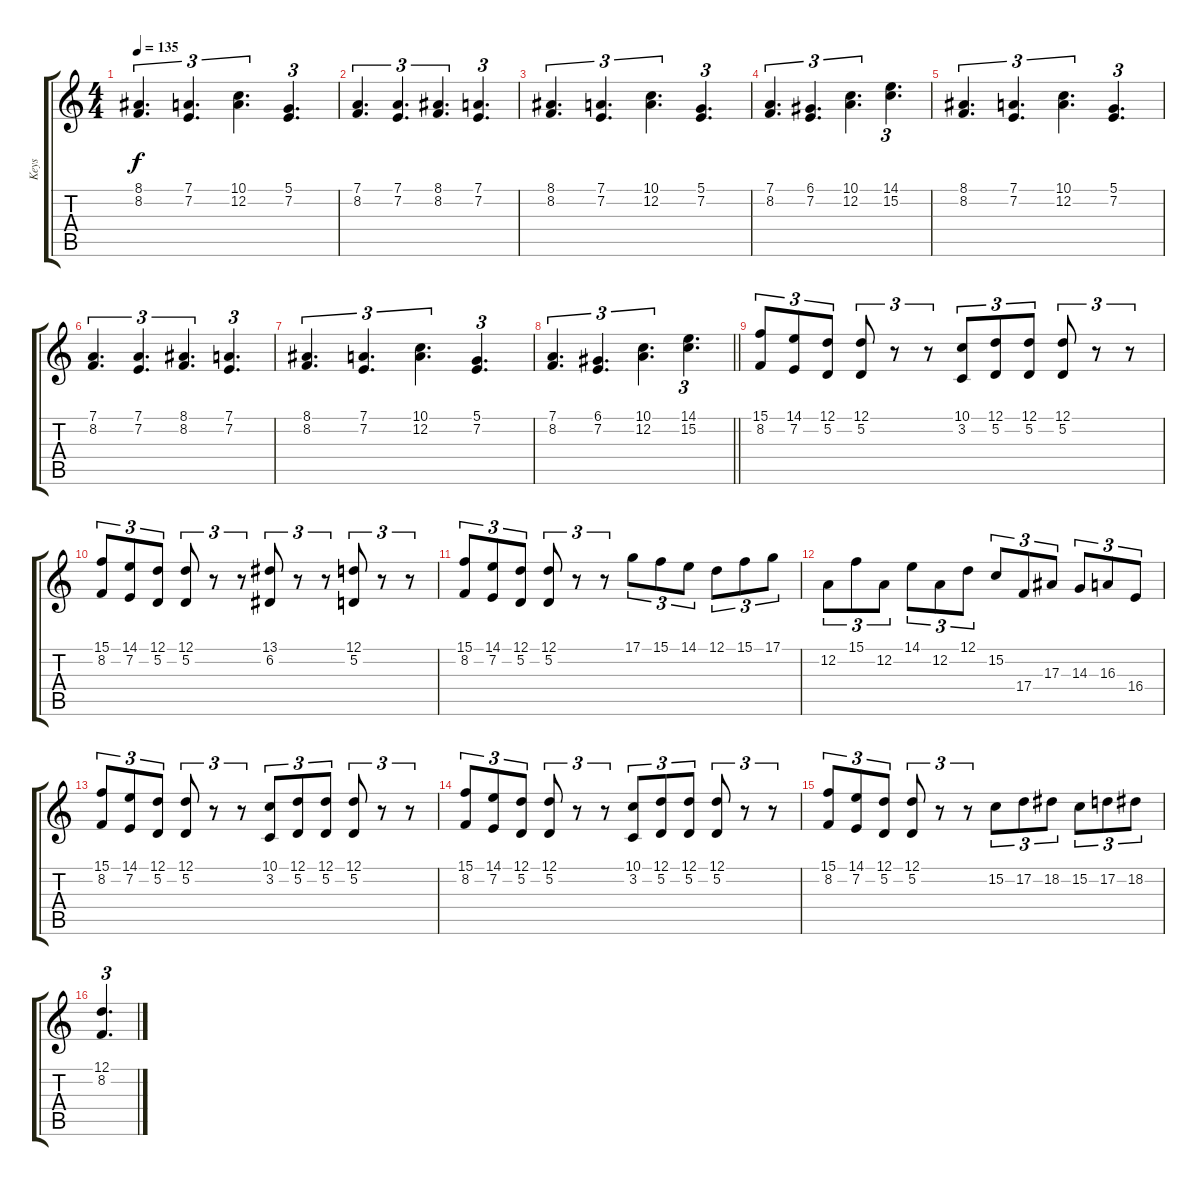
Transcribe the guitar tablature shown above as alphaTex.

\track ("Keys" "Keys") {instrument stringensemble1}
\staff {score tabs}
\tuning (D4 A3 F3 C3 G2 D2) {hide}
\ts (4 4)
\tempo 135
\clef g2
\ks c
(8.1 8.2).4{d tu (3 2) dy f instrument stringensemble1} (7.1 7.2).4{d tu (3 2)} (10.1 12.2).4{d tu (3 2)} (5.1 7.2).4{d tu (3 2)} |
(7.1 8.2).4{d tu (3 2)} (7.1 7.2).4{d tu (3 2)} (8.1 8.2).4{d tu (3 2)} (7.1 7.2).4{d tu (3 2)} |
(8.1 8.2).4{d tu (3 2)} (7.1 7.2).4{d tu (3 2)} (10.1 12.2).4{d tu (3 2)} (5.1 7.2).4{d tu (3 2)} |
(7.1 8.2).4{d tu (3 2)} (6.1 7.2).4{d tu (3 2)} (10.1 12.2).4{d tu (3 2)} (14.1 15.2).4{d tu (3 2)} |
(8.1 8.2).4{d tu (3 2)} (7.1 7.2).4{d tu (3 2)} (10.1 12.2).4{d tu (3 2)} (5.1 7.2).4{d tu (3 2)} |
(7.1 8.2).4{d tu (3 2)} (7.1 7.2).4{d tu (3 2)} (8.1 8.2).4{d tu (3 2)} (7.1 7.2).4{d tu (3 2)} |
(8.1 8.2).4{d tu (3 2)} (7.1 7.2).4{d tu (3 2)} (10.1 12.2).4{d tu (3 2)} (5.1 7.2).4{d tu (3 2)} |
\barLineRight lightlight
(7.1 8.2).4{d tu (3 2)} (6.1 7.2).4{d tu (3 2)} (10.1 12.2).4{d tu (3 2)} (14.1 15.2).4{d tu (3 2)} |
(15.1 8.2).8{tu (3 2) instrument stringensemble1} (14.1 7.2).8{tu (3 2)} (12.1 5.2).8{tu (3 2)} (12.1 5.2).8{tu (3 2)} r.8{tu (3 2)} r.8{tu (3 2)} (10.1 3.2).8{tu (3 2)} (12.1 5.2).8{tu (3 2)} (12.1 5.2).8{tu (3 2)} (12.1 5.2).8{tu (3 2)} r.8{tu (3 2)} r.8{tu (3 2)} |
(15.1 8.2).8{tu (3 2)} (14.1 7.2).8{tu (3 2)} (12.1 5.2).8{tu (3 2)} (12.1 5.2).8{tu (3 2)} r.8{tu (3 2)} r.8{tu (3 2)} (13.1 6.2).8{tu (3 2)} r.8{tu (3 2)} r.8{tu (3 2)} (12.1 5.2).8{tu (3 2)} r.8{tu (3 2)} r.8{tu (3 2)} |
(15.1 8.2).8{tu (3 2)} (14.1 7.2).8{tu (3 2)} (12.1 5.2).8{tu (3 2)} (12.1 5.2).8{tu (3 2)} r.8{tu (3 2)} r.8{tu (3 2)} 17.1.8{tu (3 2)} 15.1.8{tu (3 2)} 14.1.8{tu (3 2)} 12.1.8{tu (3 2)} 15.1.8{tu (3 2)} 17.1.8{tu (3 2)} |
12.2.8{tu (3 2)} 15.1.8{tu (3 2)} 12.2.8{tu (3 2)} 14.1.8{tu (3 2)} 12.2.8{tu (3 2)} 12.1.8{tu (3 2)} 15.2.8{tu (3 2)} 17.4.8{tu (3 2)} 17.3.8{tu (3 2)} 14.3.8{tu (3 2)} 16.3.8{tu (3 2)} 16.4.8{tu (3 2)} |
(15.1 8.2).8{tu (3 2)} (14.1 7.2).8{tu (3 2)} (12.1 5.2).8{tu (3 2)} (12.1 5.2).8{tu (3 2)} r.8{tu (3 2)} r.8{tu (3 2)} (10.1 3.2).8{tu (3 2)} (12.1 5.2).8{tu (3 2)} (12.1 5.2).8{tu (3 2)} (12.1 5.2).8{tu (3 2)} r.8{tu (3 2)} r.8{tu (3 2)} |
(15.1 8.2).8{tu (3 2)} (14.1 7.2).8{tu (3 2)} (12.1 5.2).8{tu (3 2)} (12.1 5.2).8{tu (3 2)} r.8{tu (3 2)} r.8{tu (3 2)} (10.1 3.2).8{tu (3 2)} (12.1 5.2).8{tu (3 2)} (12.1 5.2).8{tu (3 2)} (12.1 5.2).8{tu (3 2)} r.8{tu (3 2)} r.8{tu (3 2)} |
(15.1 8.2).8{tu (3 2)} (14.1 7.2).8{tu (3 2)} (12.1 5.2).8{tu (3 2)} (12.1 5.2).8{tu (3 2)} r.8{tu (3 2)} r.8{tu (3 2)} 15.2.8{tu (3 2)} 17.2.8{tu (3 2)} 18.2.8{tu (3 2)} 15.2.8{tu (3 2)} 17.2.8{tu (3 2)} 18.2.8{tu (3 2)} |
(12.1 8.2).4{d tu (3 2)}
